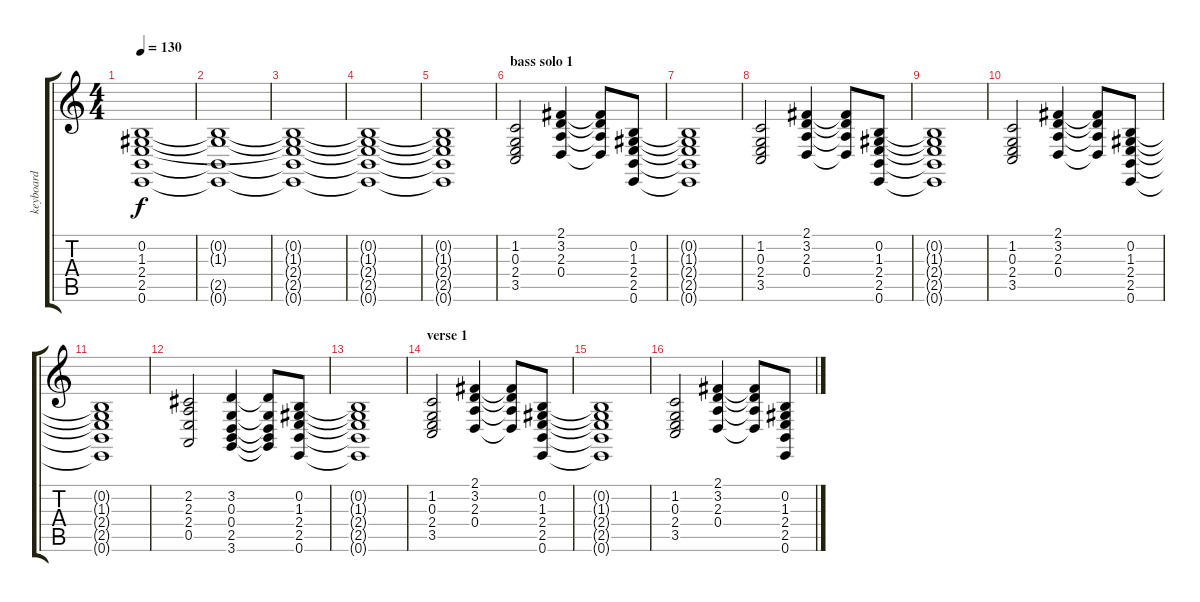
\track ("keyboard" "keyboard") {instrument pad2warm}
\staff {score tabs}
\tuning (E4 B3 G3 D3 A2 E2) {hide}
\ts (4 4)
\tempo 130
\clef g2
\ks c
(0.2 1.3 2.4 2.5 0.6).1{dy f volume 13 instrument pad2warm} |
(0.2{t} 1.3{t} 2.5{t} 0.6{t}).1 |
(0.2{t} 1.3{t} 2.4{t} 2.5{t} 0.6{t}).1 |
(0.2{t} 1.3{t} 2.4{t} 2.5{t} 0.6{t}).1 |
(0.2{t} 1.3{t} 2.4{t} 2.5{t} 0.6{t}).1 |
\section ("" "bass solo 1")
(1.2 0.3 2.4 3.5).2{volume 9} (2.1 3.2 2.3 0.4).4 (2.1{t} 3.2{t} 2.3{t} 0.4{t}).8 (0.2 1.3 2.4 2.5 0.6).8 |
(0.2{t} 1.3{t} 2.4{t} 2.5{t} 0.6{t}).1 |
(1.2 0.3 2.4 3.5).2 (2.1 3.2 2.3 0.4).4 (2.1{t} 3.2{t} 2.3{t} 0.4{t}).8 (0.2 1.3 2.4 2.5 0.6).8 |
(0.2{t} 1.3{t} 2.4{t} 2.5{t} 0.6{t}).1 |
(1.2 0.3 2.4 3.5).2 (2.1 3.2 2.3 0.4).4 (2.1{t} 3.2{t} 2.3{t} 0.4{t}).8 (0.2 1.3 2.4 2.5 0.6).8 |
(0.2{t} 1.3{t} 2.4{t} 2.5{t} 0.6{t}).1 |
(2.2 2.3 2.4 0.5).2 (3.2 0.3 0.4 2.5 3.6).4 (3.2{t} 0.3{t} 0.4{t} 2.5{t} 3.6{t}).8 (0.2 1.3 2.4 2.5 0.6).8 |
(0.2{t} 1.3{t} 2.4{t} 2.5{t} 0.6{t}).1 |
\section ("" "verse 1")
(1.2 0.3 2.4 3.5).2{volume 13} (2.1 3.2 2.3 0.4).4 (2.1{t} 3.2{t} 2.3{t} 0.4{t}).8 (0.2 1.3 2.4 2.5 0.6).8 |
(0.2{t} 1.3{t} 2.4{t} 2.5{t} 0.6{t}).1 |
(1.2 0.3 2.4 3.5).2 (2.1 3.2 2.3 0.4).4 (2.1{t} 3.2{t} 2.3{t} 0.4{t}).8 (0.2 1.3 2.4 2.5 0.6).8
